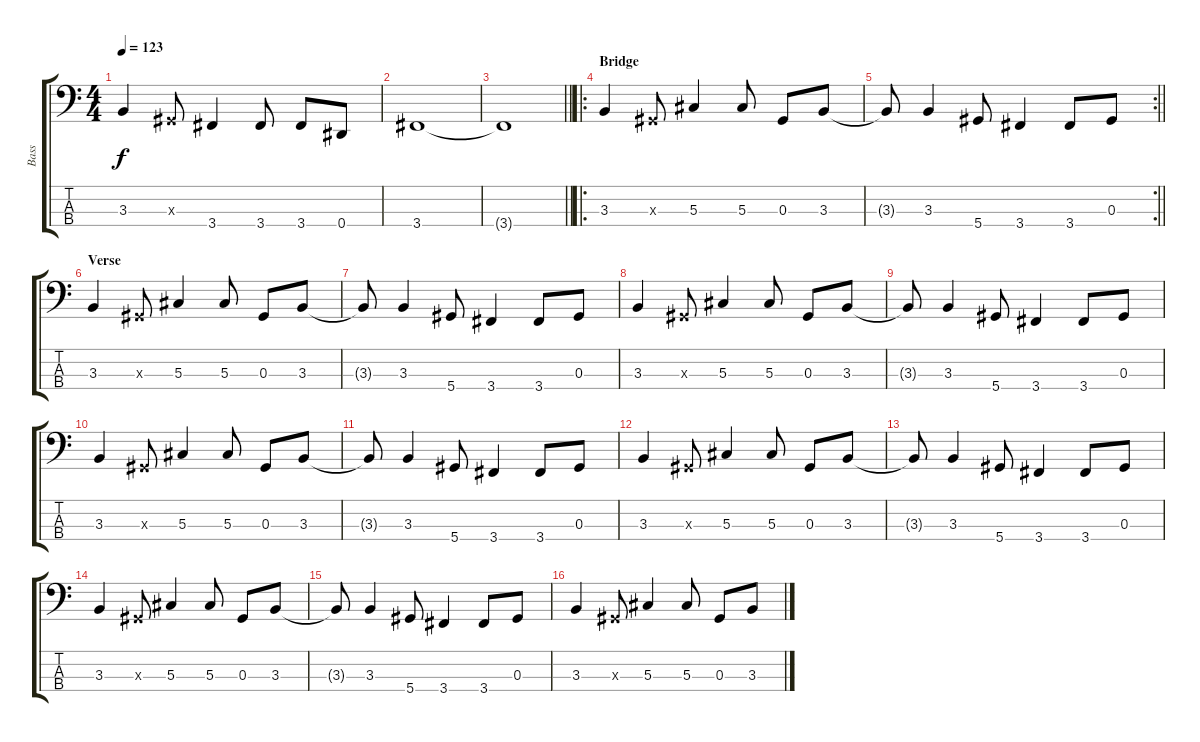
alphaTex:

\track ("Bass" "Bass") {instrument acousticbass}
\staff {score tabs}
\tuning (Gb2 Db2 Ab1 Eb1) {hide}
\ts (4 4)
\tempo 123
\clef f4
\ks c
3.3.4{dy f} 0.3{x}.8 3.4.4 3.4.8 3.4.8 0.4.8 |
3.4.1 |
\barLineRight lightlight
3.4{t}.1 |
\ro
\section ("" "Bridge")
3.3.4 0.3{x}.8 5.3.4 5.3.8 0.3.8 3.3.8 |
\rc 2
\barLineRight lightlight
3.3{t}.8 3.3.4 5.4.8 3.4.4 3.4.8 0.3.8 |
\section ("" "Verse")
3.3.4 0.3{x}.8 5.3.4 5.3.8 0.3.8 3.3.8 |
3.3{t}.8 3.3.4 5.4.8 3.4.4 3.4.8 0.3.8 |
3.3.4 0.3{x}.8 5.3.4 5.3.8 0.3.8 3.3.8 |
3.3{t}.8 3.3.4 5.4.8 3.4.4 3.4.8 0.3.8 |
3.3.4 0.3{x}.8 5.3.4 5.3.8 0.3.8 3.3.8 |
3.3{t}.8 3.3.4 5.4.8 3.4.4 3.4.8 0.3.8 |
3.3.4 0.3{x}.8 5.3.4 5.3.8 0.3.8 3.3.8 |
3.3{t}.8 3.3.4 5.4.8 3.4.4 3.4.8 0.3.8 |
3.3.4 0.3{x}.8 5.3.4 5.3.8 0.3.8 3.3.8 |
3.3{t}.8 3.3.4 5.4.8 3.4.4 3.4.8 0.3.8 |
3.3.4 0.3{x}.8 5.3.4 5.3.8 0.3.8 3.3.8
